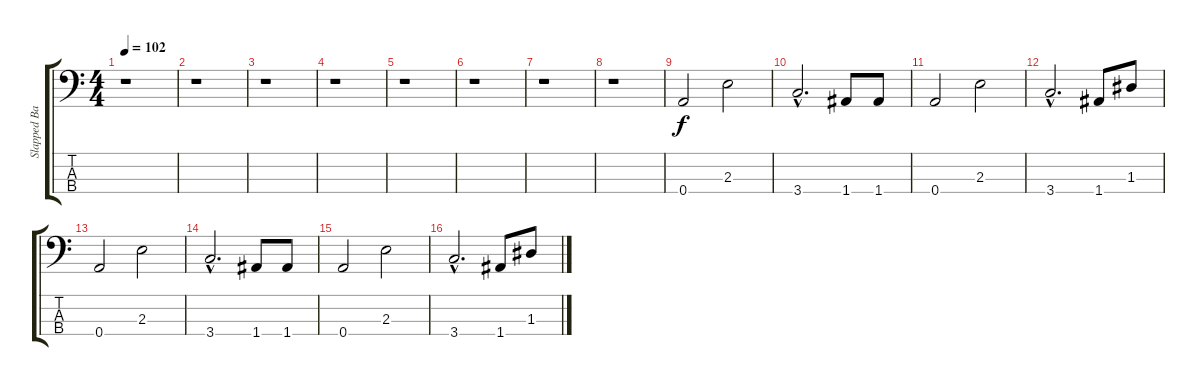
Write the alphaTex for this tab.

\track ("Slapped Bass (Fieldy)" "Slapped Ba") {instrument slapbass1}
\staff {score tabs}
\tuning (F3 G2 D2 A1) {hide}
\ts (4 4)
\tempo 102
\clef f4
\ks c
r.1{dy f} |
r.1 |
r.1 |
r.1 |
r.1 |
r.1 |
r.1 |
r.1 |
0.4.2 2.3.2 |
3.4{hac}.2{d} 1.4.8 1.4.8 |
0.4.2 2.3.2 |
3.4{hac}.2{d} 1.4.8 1.3.8 |
0.4.2 2.3.2 |
3.4{hac}.2{d} 1.4.8 1.4.8 |
0.4.2 2.3.2 |
3.4{hac}.2{d} 1.4.8 1.3.8
